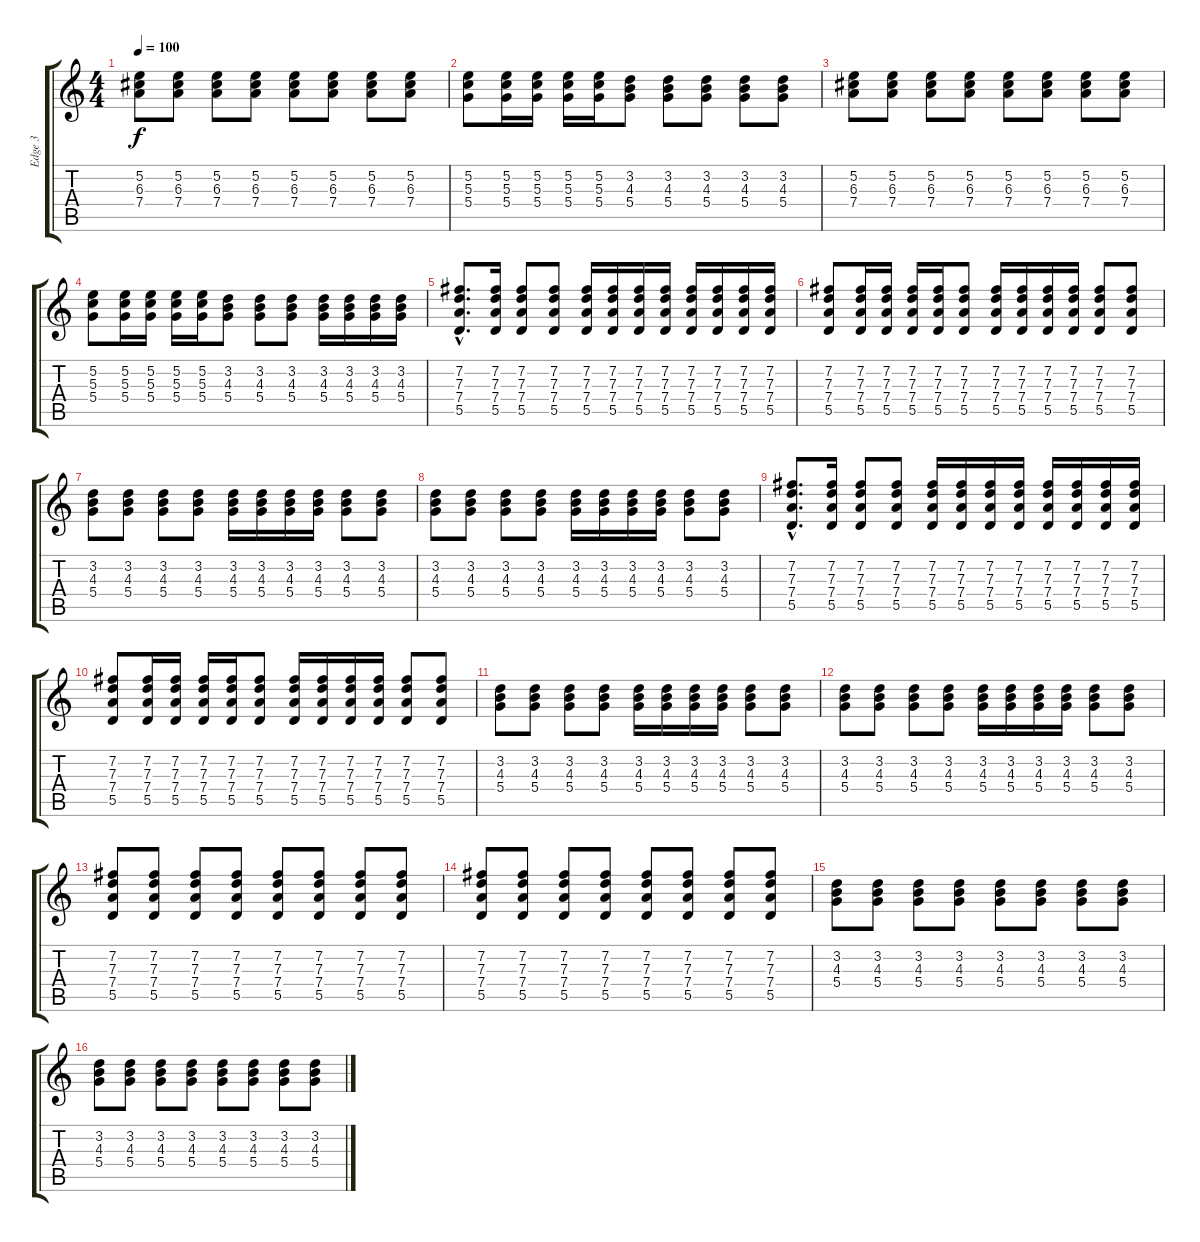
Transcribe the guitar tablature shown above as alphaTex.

\track ("Edge 3" "Edge 3") {instrument electricguitarjazz}
\staff {score tabs}
\tuning (E4 B3 G3 D3 A2 E2) {hide}
\ts (4 4)
\tempo 100
\clef g2
\ks c
(5.2 6.3 7.4).8{dy f} (5.2 6.3 7.4).8 (5.2 6.3 7.4).8 (5.2 6.3 7.4).8 (5.2 6.3 7.4).8 (5.2 6.3 7.4).8 (5.2 6.3 7.4).8 (5.2 6.3 7.4).8 |
(5.2 5.3 5.4).8 (5.2 5.3 5.4).16 (5.2 5.3 5.4).16 (5.2 5.3 5.4).16 (5.2 5.3 5.4).16 (3.2 4.3 5.4).8 (3.2 4.3 5.4).8 (3.2 4.3 5.4).8 (3.2 4.3 5.4).8 (3.2 4.3 5.4).8 |
(5.2 6.3 7.4).8 (5.2 6.3 7.4).8 (5.2 6.3 7.4).8 (5.2 6.3 7.4).8 (5.2 6.3 7.4).8 (5.2 6.3 7.4).8 (5.2 6.3 7.4).8 (5.2 6.3 7.4).8 |
(5.2 5.3 5.4).8 (5.2 5.3 5.4).16 (5.2 5.3 5.4).16 (5.2 5.3 5.4).16 (5.2 5.3 5.4).16 (3.2 4.3 5.4).8 (3.2 4.3 5.4).8 (3.2 4.3 5.4).8 (3.2 4.3 5.4).16 (3.2 4.3 5.4).16 (3.2 4.3 5.4).16 (3.2 4.3 5.4).16 |
(7.2{hac} 7.3{hac} 7.4{hac} 5.5{hac}).8{d} (7.2 7.3 7.4 5.5).16 (7.2 7.3 7.4 5.5).8 (7.2 7.3 7.4 5.5).8 (7.2 7.3 7.4 5.5).16 (7.2 7.3 7.4 5.5).16 (7.2 7.3 7.4 5.5).16 (7.2 7.3 7.4 5.5).16 (7.2 7.3 7.4 5.5).16 (7.2 7.3 7.4 5.5).16 (7.2 7.3 7.4 5.5).16 (7.2 7.3 7.4 5.5).16 |
(7.2 7.3 7.4 5.5).8 (7.2 7.3 7.4 5.5).16 (7.2 7.3 7.4 5.5).16 (7.2 7.3 7.4 5.5).16 (7.2 7.3 7.4 5.5).16 (7.2 7.3 7.4 5.5).8 (7.2 7.3 7.4 5.5).16 (7.2 7.3 7.4 5.5).16 (7.2 7.3 7.4 5.5).16 (7.2 7.3 7.4 5.5).16 (7.2 7.3 7.4 5.5).8 (7.2 7.3 7.4 5.5).8 |
(3.2 4.3 5.4).8 (3.2 4.3 5.4).8 (3.2 4.3 5.4).8 (3.2 4.3 5.4).8 (3.2 4.3 5.4).16 (3.2 4.3 5.4).16 (3.2 4.3 5.4).16 (3.2 4.3 5.4).16 (3.2 4.3 5.4).8 (3.2 4.3 5.4).8 |
(3.2 4.3 5.4).8 (3.2 4.3 5.4).8 (3.2 4.3 5.4).8 (3.2 4.3 5.4).8 (3.2 4.3 5.4).16 (3.2 4.3 5.4).16 (3.2 4.3 5.4).16 (3.2 4.3 5.4).16 (3.2 4.3 5.4).8 (3.2 4.3 5.4).8 |
(7.2{hac} 7.3{hac} 7.4{hac} 5.5{hac}).8{d} (7.2 7.3 7.4 5.5).16 (7.2 7.3 7.4 5.5).8 (7.2 7.3 7.4 5.5).8 (7.2 7.3 7.4 5.5).16 (7.2 7.3 7.4 5.5).16 (7.2 7.3 7.4 5.5).16 (7.2 7.3 7.4 5.5).16 (7.2 7.3 7.4 5.5).16 (7.2 7.3 7.4 5.5).16 (7.2 7.3 7.4 5.5).16 (7.2 7.3 7.4 5.5).16 |
(7.2 7.3 7.4 5.5).8 (7.2 7.3 7.4 5.5).16 (7.2 7.3 7.4 5.5).16 (7.2 7.3 7.4 5.5).16 (7.2 7.3 7.4 5.5).16 (7.2 7.3 7.4 5.5).8 (7.2 7.3 7.4 5.5).16 (7.2 7.3 7.4 5.5).16 (7.2 7.3 7.4 5.5).16 (7.2 7.3 7.4 5.5).16 (7.2 7.3 7.4 5.5).8 (7.2 7.3 7.4 5.5).8 |
(3.2 4.3 5.4).8 (3.2 4.3 5.4).8 (3.2 4.3 5.4).8 (3.2 4.3 5.4).8 (3.2 4.3 5.4).16 (3.2 4.3 5.4).16 (3.2 4.3 5.4).16 (3.2 4.3 5.4).16 (3.2 4.3 5.4).8 (3.2 4.3 5.4).8 |
(3.2 4.3 5.4).8 (3.2 4.3 5.4).8 (3.2 4.3 5.4).8 (3.2 4.3 5.4).8 (3.2 4.3 5.4).16 (3.2 4.3 5.4).16 (3.2 4.3 5.4).16 (3.2 4.3 5.4).16 (3.2 4.3 5.4).8 (3.2 4.3 5.4).8 |
(7.2 7.3 7.4 5.5).8 (7.2 7.3 7.4 5.5).8 (7.2 7.3 7.4 5.5).8 (7.2 7.3 7.4 5.5).8 (7.2 7.3 7.4 5.5).8 (7.2 7.3 7.4 5.5).8 (7.2 7.3 7.4 5.5).8 (7.2 7.3 7.4 5.5).8 |
(7.2 7.3 7.4 5.5).8 (7.2 7.3 7.4 5.5).8 (7.2 7.3 7.4 5.5).8 (7.2 7.3 7.4 5.5).8 (7.2 7.3 7.4 5.5).8 (7.2 7.3 7.4 5.5).8 (7.2 7.3 7.4 5.5).8 (7.2 7.3 7.4 5.5).8 |
(3.2 4.3 5.4).8 (3.2 4.3 5.4).8 (3.2 4.3 5.4).8 (3.2 4.3 5.4).8 (3.2 4.3 5.4).8 (3.2 4.3 5.4).8 (3.2 4.3 5.4).8 (3.2 4.3 5.4).8 |
(3.2 4.3 5.4).8 (3.2 4.3 5.4).8 (3.2 4.3 5.4).8 (3.2 4.3 5.4).8 (3.2 4.3 5.4).8 (3.2 4.3 5.4).8 (3.2 4.3 5.4).8 (3.2 4.3 5.4).8
